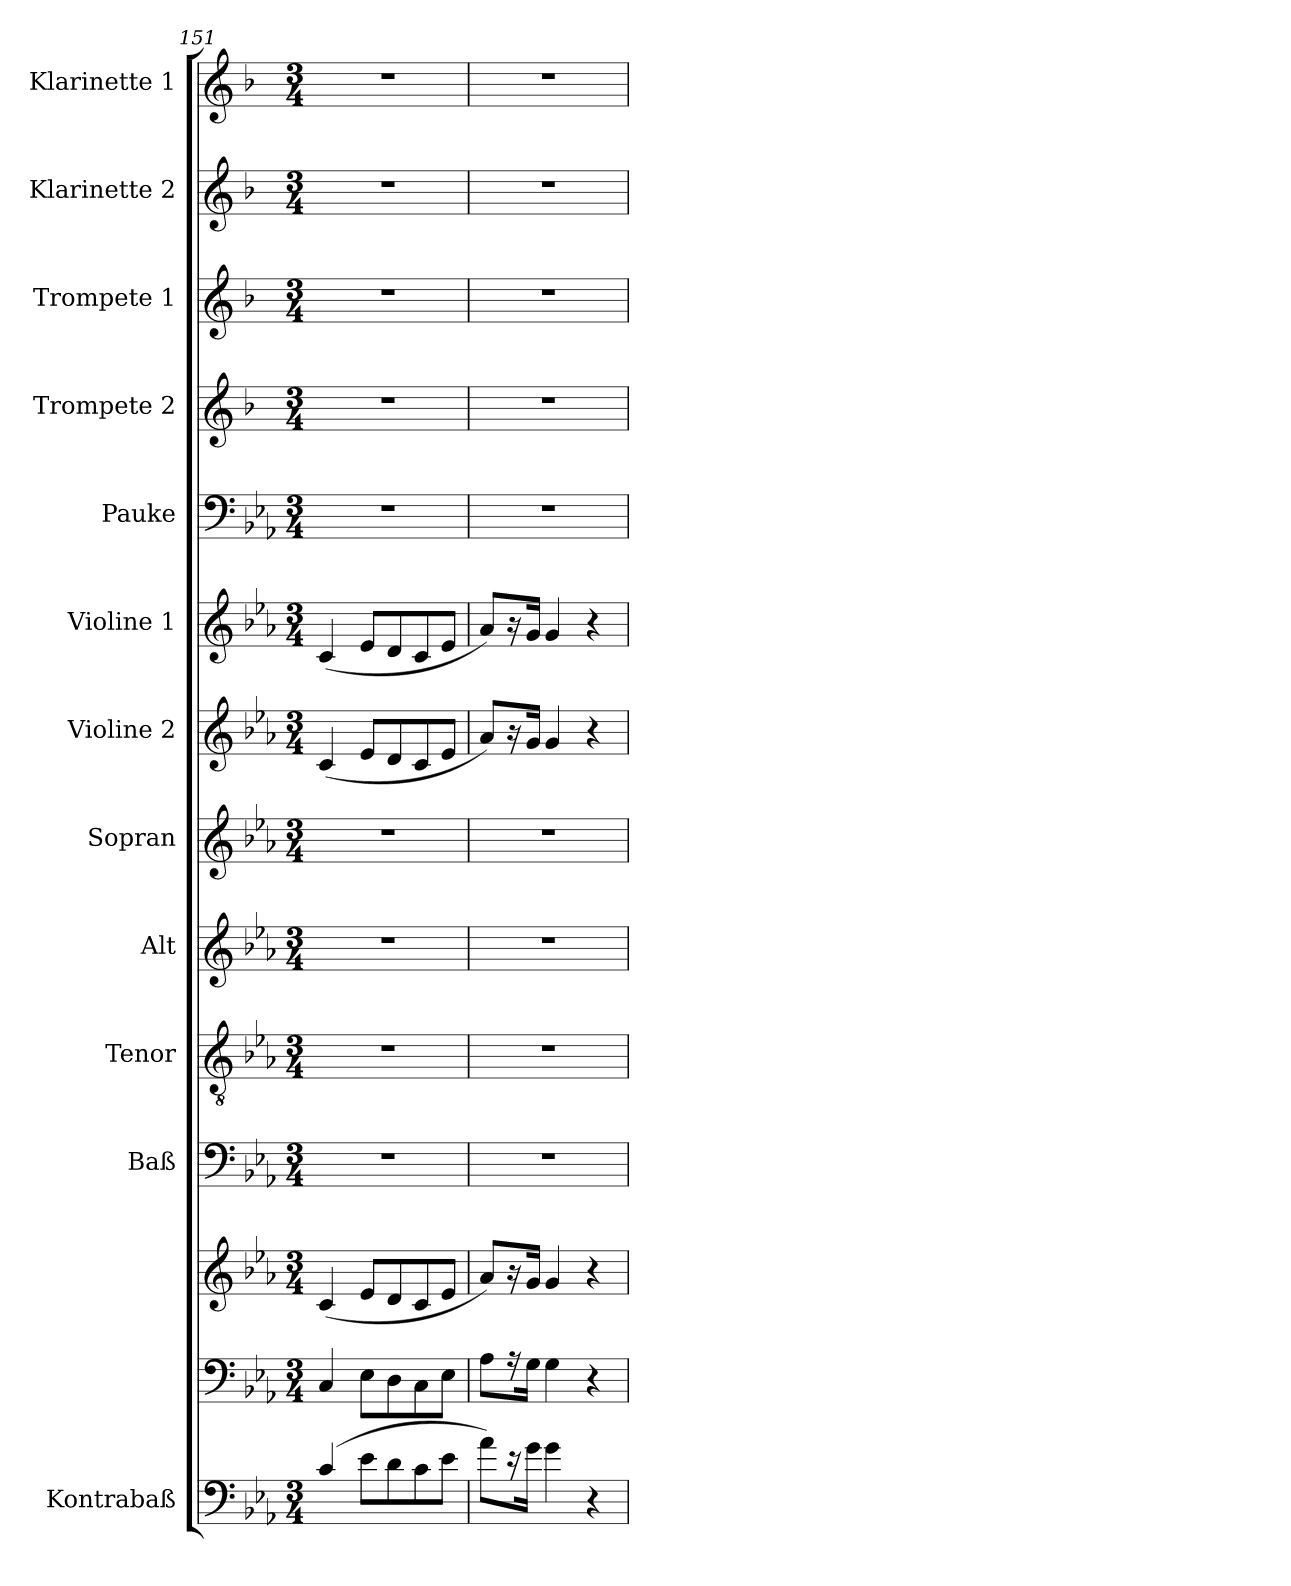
**kern	**kern	**kern	**kern	**kern	**kern	**kern	**kern	**kern	**kern	**kern	**kern	**kern	**kern
*part13	*part12	*part12	*part11	*part10	*part9	*part8	*part7	*part6	*part5	*part4	*part3	*part2	*part1
*staff14	*staff13	*staff12	*staff11	*staff10	*staff9	*staff8	*staff7	*staff6	*staff5	*staff4	*staff3	*staff2	*staff1
*I"Kontrabaß	*	*	*I"Baß	*I"Tenor	*I"Alt	*I"Sopran	*I"Violine 2	*I"Violine 1	*I"Pauke	*I"Trompete 2	*I"Trompete 1	*I"Klarinette 2	*I"Klarinette 1
*	*	*	*	*	*	*	*I'Vln	*I'Vln	*	*I'Tpt	*I'Tpt	*	*
*clefF4	*clefF4	*clefG2	*clefF4	*clefGv2	*clefG2	*clefG2	*clefG2	*clefG2	*clefF4	*clefG2	*clefG2	*clefG2	*clefG2
*ITrd7c12	*	*	*	*	*	*	*	*	*	*ITrd1c2	*ITrd1c2	*ITrd1c2	*ITrd1c2
*k[b-e-a-]	*k[b-e-a-]	*k[b-e-a-]	*k[b-e-a-]	*k[b-e-a-]	*k[b-e-a-]	*k[b-e-a-]	*k[b-e-a-]	*k[b-e-a-]	*k[b-e-a-]	*k[b-e-a-]	*k[b-e-a-]	*k[b-e-a-]	*k[b-e-a-]
*E-:	*E-:	*E-:	*E-:	*E-:	*E-:	*E-:	*E-:	*E-:	*E-:	*E-:	*E-:	*E-:	*E-:
*M3/4	*M3/4	*M3/4	*M3/4	*M3/4	*M3/4	*M3/4	*M3/4	*M3/4	*M3/4	*M3/4	*M3/4	*M3/4	*M3/4
=151	=151	=151	=151	=151	=151	=151	=151	=151	=151	=151	=151	=151	=151
(4C/	4C/	(<4c/	2.r	2.r	2.r	2.r	(<4c/	(<4c/	2.r	2.r	2.r	2.r	2.r
8E-\L	8E-\L	8e-/L	.	.	.	.	8e-/L	8e-/L	.	.	.	.	.
8D\	8D\	8d/	.	.	.	.	8d/	8d/	.	.	.	.	.
8C\	8C\	8c/	.	.	.	.	8c/	8c/	.	.	.	.	.
8E-\J	8E-\J	8e-/J	.	.	.	.	8e-/J	8e-/J	.	.	.	.	.
=152	=152	=152	=152	=152	=152	=152	=152	=152	=152	=152	=152	=152	=152
8A-\L)	8A-\L	8a-/L)	2.r	2.r	2.r	2.r	8a-/L)	8a-/L)	2.r	2.r	2.r	2.r	2.r
16r	16r	16r	.	.	.	.	16r	16r	.	.	.	.	.
16G\Jk	16G\Jk	16g/Jk	.	.	.	.	16g/Jk	16g/Jk	.	.	.	.	.
4G\	4G\	4g/	.	.	.	.	4g/	4g/	.	.	.	.	.
4r	4r	4r	.	.	.	.	4r	4r	.	.	.	.	.
=	=	=	=	=	=	=	=	=	=	=	=	=	=
*-	*-	*-	*-	*-	*-	*-	*-	*-	*-	*-	*-	*-	*-
